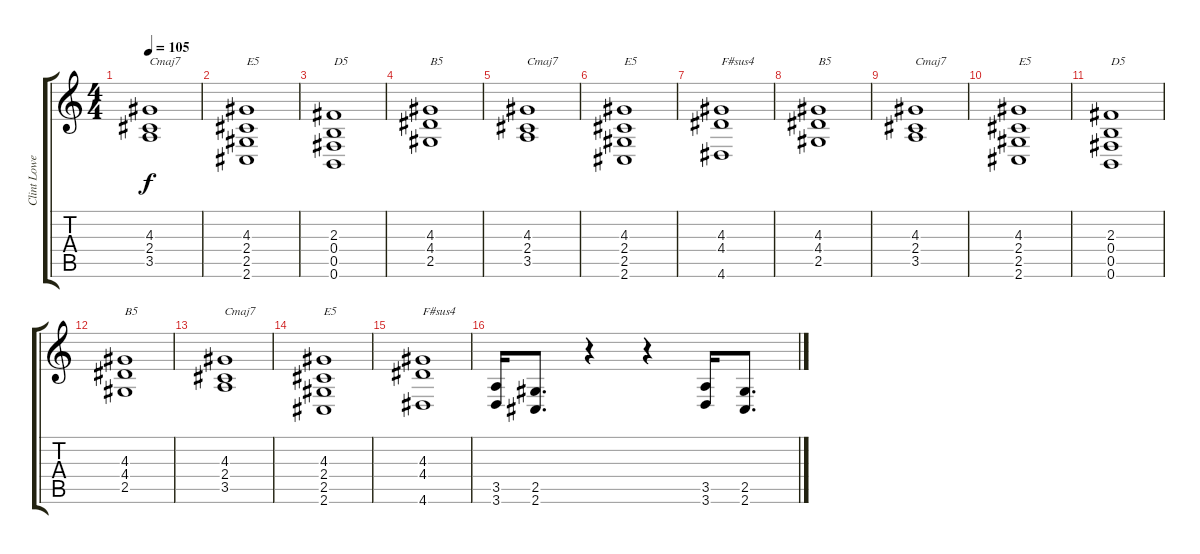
\track ("Clint Lowery - Guitar 1" "Clint Lowe") {instrument distortionguitar}
\staff {score tabs}
\tuning (Db4 Ab3 E3 B2 Gb2 B1) {hide}
\ts (4 4)
\tempo 105
\clef g2
\ks c
(4.3 2.4 3.5).1{txt "Cmaj7" dy f} |
(4.3 2.4 2.5 2.6).1{txt "E5"} |
(2.3 0.4 0.5 0.6).1{txt "D5"} |
(4.3 4.4 2.5).1{txt "B5"} |
(4.3 2.4 3.5).1{txt "Cmaj7"} |
(4.3 2.4 2.5 2.6).1{txt "E5"} |
(4.3 4.4 4.6).1{txt "F#sus4"} |
(4.3 4.4 2.5).1{txt "B5"} |
(4.3 2.4 3.5).1{txt "Cmaj7"} |
(4.3 2.4 2.5 2.6).1{txt "E5"} |
(2.3 0.4 0.5 0.6).1{txt "D5"} |
(4.3 4.4 2.5).1{txt "B5"} |
(4.3 2.4 3.5).1{txt "Cmaj7"} |
(4.3 2.4 2.5 2.6).1{txt "E5"} |
(4.3 4.4 4.6).1{txt "F#sus4"} |
(3.5 3.6).16 (2.5 2.6).8{d} r.4 r.4 (3.5 3.6).16 (2.5 2.6).8{d}
